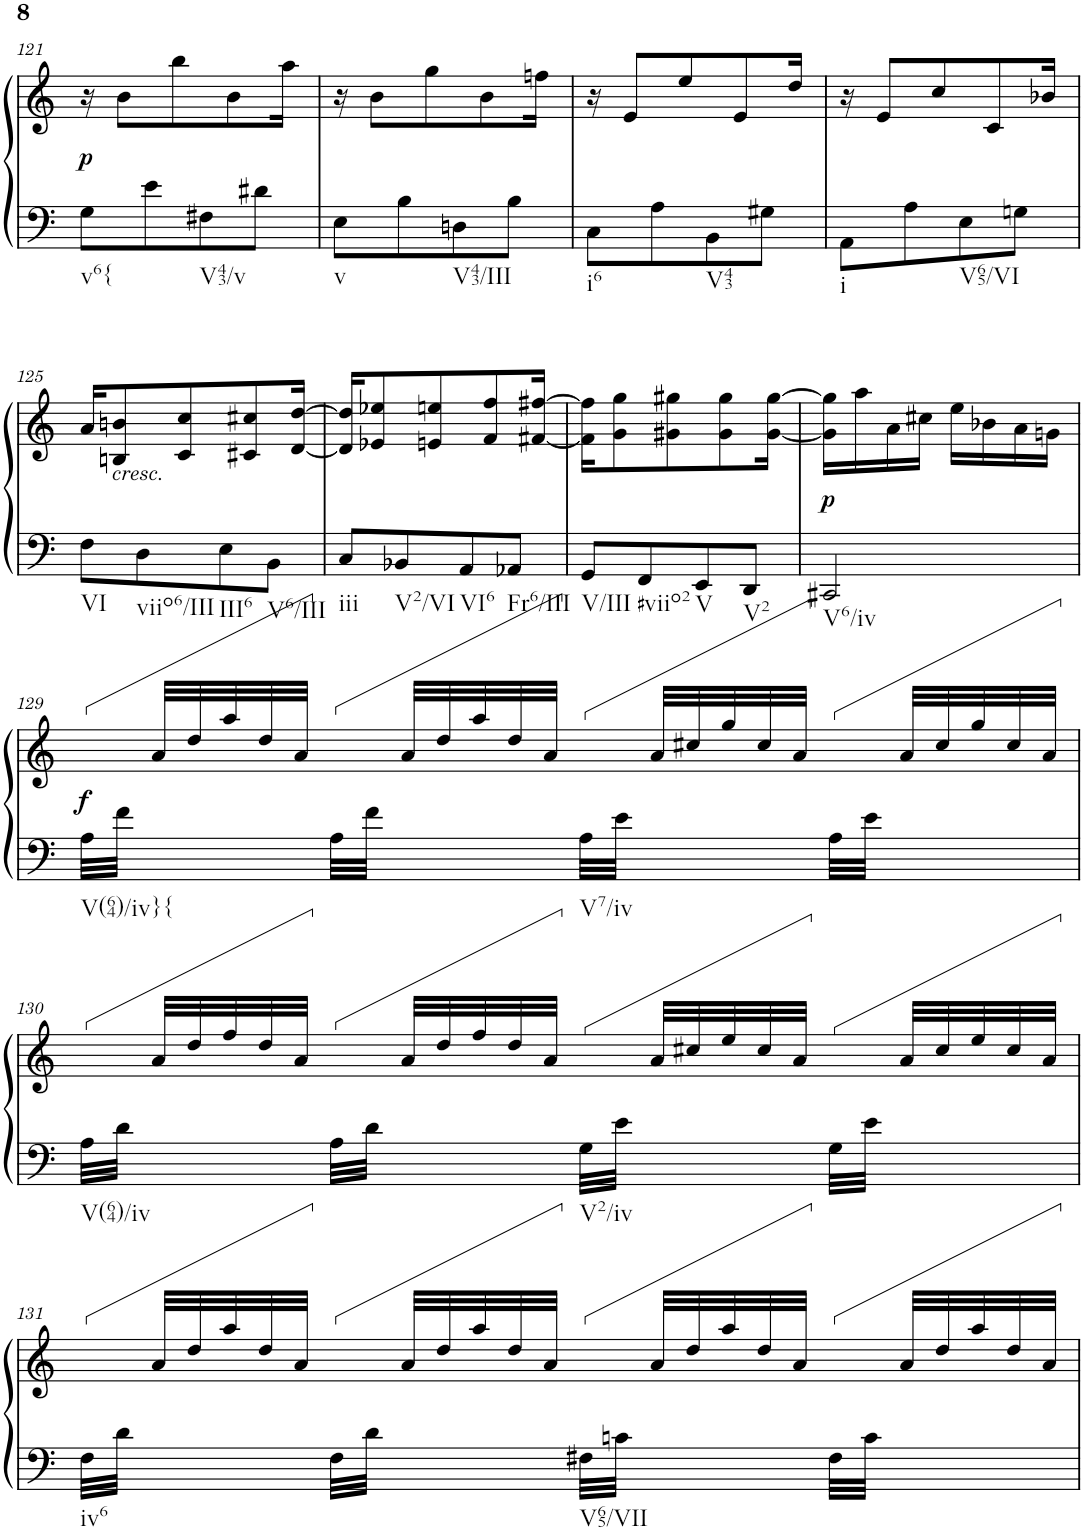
**kern	**kern	**dynam
*part1	*part1	*part1
*staff2	*staff1	*staff1/2
*I"Harpsichord	*	*
*I'Hch.	*	*
!!LO:PB:g=z
*clefF4	*clefG2	*
*k[]	*k[]	*
*M2/4	*M2/4	*
=121	=121	=121
!LO:TX:b:t=v6{	!	!
!	!	!LO:DY:b
8G\L	16r	p
.	8b\L	.
8e\	.	.
.	8bb\	.
!LO:TX:b:t=V43/v	!	!
8F#X\	.	.
.	8b\	.
8d#X\J	.	.
.	16aa\Jk	.
=122	=122	=122
!LO:TX:b:t=v	!	!
8E\L	16r	.
.	8b\L	.
8B\	.	.
.	8gg\	.
!LO:TX:b:t=V43/III	!	!
8Dn\	.	.
.	8b\	.
8B\J	.	.
.	16ffn\Jk	.
=123	=123	=123
!LO:TX:b:t=i6	!	!
8C\L	16r	.
.	8e/L	.
8A\	.	.
.	8ee/	.
!LO:TX:b:t=V43	!	!
8BB\	.	.
.	8e/	.
8G#X\J	.	.
.	16dd/Jk	.
=124	=124	=124
!LO:TX:b:t=i	!	!
8AA\L	16r	.
.	8e/L	.
8A\	.	.
.	8cc/	.
!LO:TX:b:t=V65/VI	!	!
8E\	.	.
.	8c/	.
8Gn\J	.	.
.	16b-X/Jk	.
!!LO:LB:g=z
=125	=125	=125
!LO:TX:b:t=VI	!	!
8F\L	16a/KL	.
!	!LO:TX:b:i:t=cresc.	!
.	8Bn/ 8bn/	.
!LO:TX:b:t=viio6/III	!	!
8D\	.	.
.	8c/ 8cc/	.
!LO:TX:b:t=III6	!	!
8E\	.	.
.	8c#X/ 8cc#X/	.
!LO:TX:b:t=V6/III	!	!
8BB\J	.	.
.	[16d/ [16dd/Jk	.
=126	=126	=126
!LO:TX:b:t=iii	!	!
8C/L	16d/] 16dd/]KL	.
.	8e-X/ 8ee-X/	.
!LO:TX:b:t=V2/VI	!	!
8BB-X/	.	.
.	8en/ 8een/	.
!LO:TX:b:t=VI6	!	!
8AA/	.	.
.	8f/ 8ff/	.
!LO:TX:b:t=Fr6/III	!	!
8AA-X/J	.	.
.	[16f#X/ [16ff#X/Jk	.
=127	=127	=127
!LO:TX:b:t=V/III	!	!
8GG/L	16f#\] 16ff#\]KL	.
.	8g\ 8gg\	.
!LO:TX:b:t=#viio2	!	!
8FF/	.	.
.	8g#X\ 8gg#X\	.
!LO:TX:b:t=V	!	!
8EE/	.	.
.	8g#\ 8gg#\	.
!LO:TX:b:t=V2	!	!
8DD/J	.	.
.	[16g#\ [16gg#\Jk	.
=128	=128	=128
!LO:TX:b:t=V6/iv	!	!
!	!	!LO:DY:b
2CC#X/	16g#\] 16gg#\]LL	p
.	16aa\	.
.	16a\	.
.	16cc#X\JJ	.
.	16ee\LL	.
.	16b-X\	.
.	16a\	.
.	16gn\JJ	.
!!LO:LB:g=z
=129	=129	=129
*Xtuplet	*	*
*^	*	*
!LO:TX:b:t=V(64)/iv}{	!	!	!
!LO:TX:b:t=V7/iv	!	!	!
!	!	!	!LO:DY:b
56A\LLL	2ryy	28ryy	f
56f\JJJ	.	.	.
56%5ryy	.	56a/LLL	.
.	.	56dd/	.
.	.	56aa/	.
.	.	56dd/	.
.	.	56a/JJJ	.
56A\LLL	.	28ryy	.
56f\JJJ	.	.	.
56%5ryy	.	56a/LLL	.
.	.	56dd/	.
.	.	56aa/	.
.	.	56dd/	.
.	.	56a/JJJ	.
56A\LLL	.	28ryy	.
56e\JJJ	.	.	.
56%5ryy	.	56a/LLL	.
.	.	56cc#X/	.
.	.	56gg/	.
.	.	56cc#/	.
.	.	56a/JJJ	.
56A\LLL	.	28ryy	.
56e\JJJ	.	.	.
56%5ryy	.	56a/LLL	.
.	.	56cc#/	.
.	.	56gg/	.
.	.	56cc#/	.
.	.	56a/JJJ	.
!!LO:LB:g=z
=130	=130	=130	=130
!LO:TX:b:t=V(64)/iv	!	!	!
!LO:TX:b:t=V2/iv	!	!	!
56A\LLL	2ryy	28ryy	.
56d\JJJ	.	.	.
56%5ryy	.	56a/LLL	.
.	.	56dd/	.
.	.	56ff/	.
.	.	56dd/	.
.	.	56a/JJJ	.
56A\LLL	.	28ryy	.
56d\JJJ	.	.	.
56%5ryy	.	56a/LLL	.
.	.	56dd/	.
.	.	56ff/	.
.	.	56dd/	.
.	.	56a/JJJ	.
56G\LLL	.	28ryy	.
56e\JJJ	.	.	.
56%5ryy	.	56a/LLL	.
.	.	56cc#X/	.
.	.	56ee/	.
.	.	56cc#/	.
.	.	56a/JJJ	.
56G\LLL	.	28ryy	.
56e\JJJ	.	.	.
56%5ryy	.	56a/LLL	.
.	.	56cc#/	.
.	.	56ee/	.
.	.	56cc#/	.
.	.	56a/JJJ	.
!!LO:LB:g=z
=131	=131	=131	=131
!LO:TX:b:t=iv6	!	!	!
!LO:TX:b:t=V65/VII	!	!	!
56F\LLL	2ryy	28ryy	.
56d\JJJ	.	.	.
56%5ryy	.	56a/LLL	.
.	.	56dd/	.
.	.	56aa/	.
.	.	56dd/	.
.	.	56a/JJJ	.
56F\LLL	.	28ryy	.
56d\JJJ	.	.	.
56%5ryy	.	56a/LLL	.
.	.	56dd/	.
.	.	56aa/	.
.	.	56dd/	.
.	.	56a/JJJ	.
56F#X\LLL	.	28ryy	.
56cn\JJJ	.	.	.
56%5ryy	.	56a/LLL	.
.	.	56dd/	.
.	.	56aa/	.
.	.	56dd/	.
.	.	56a/JJJ	.
56F#\LLL	.	28ryy	.
56c\JJJ	.	.	.
56%5ryy	.	56a/LLL	.
.	.	56dd/	.
.	.	56aa/	.
.	.	56dd/	.
.	.	56a/JJJ	.
*v	*v	*	*
=	=	=
*-	*-	*-
